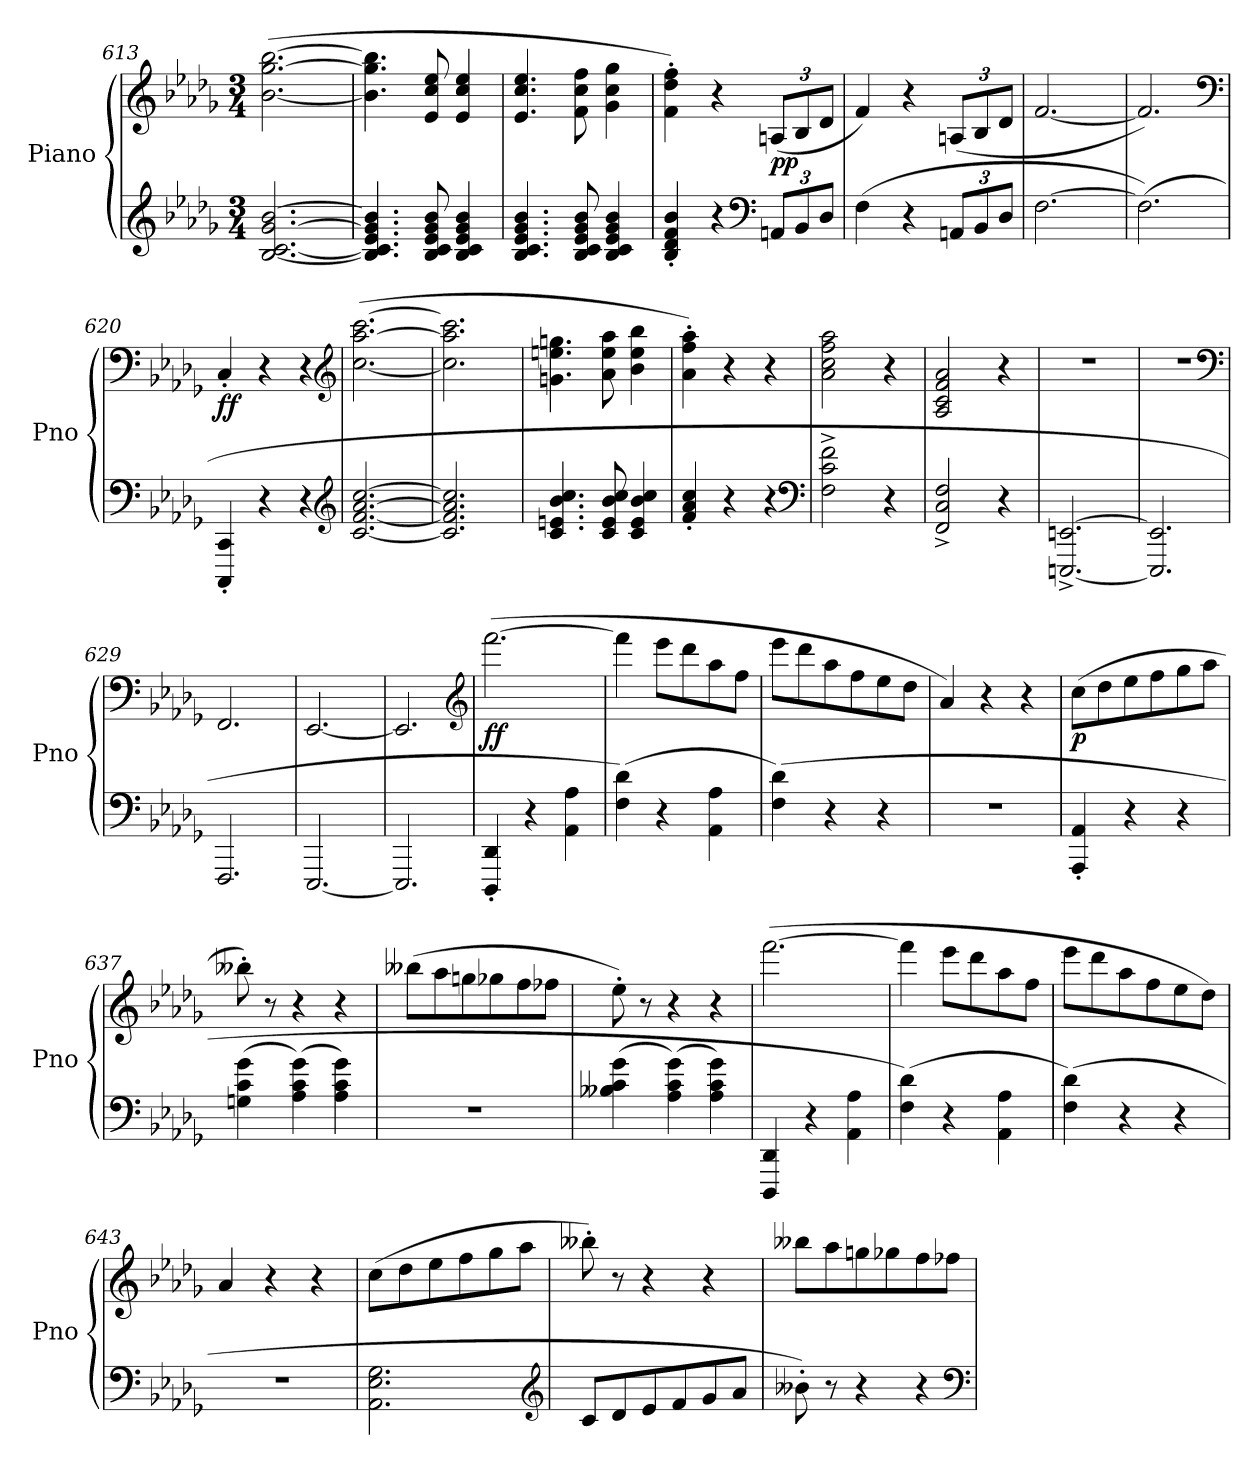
**kern	**kern	**dynam
*part1	*part1	*part1
*staff2	*staff1	*staff1/2
*I"Piano	*	*
*I'Pno	*	*
*clefG2	*clefG2	*
*k[b-e-a-d-g-]	*k[b-e-a-d-g-]	*
*M3/4	*M3/4	*
=613	=613	=613
[2.B-/ [2.c/ [2.g-/ [2.b-/	([2.b-\ [2.gg-\ [2.bb-\	.
=614	=614	=614
4.B-]/ 4.c]/ 4.e-/ 4.g-]/ 4.b-]/	4.b-]\ 4.gg-]\ 4.bb-]\	.
8B-/ 8c/ 8e-/ 8g-/ 8b-/	8e-/ 8cc/ 8ee-/	.
4B-/ 4c/ 4e-/ 4g-/ 4b-/	4e-/ 4cc/ 4ee-/	.
=615	=615	=615
4.B-/ 4.c/ 4.e-/ 4.g-/ 4.b-/	4.e-/ 4.cc/ 4.ee-/	.
8B-/ 8c/ 8e-/ 8g-/ 8b-/	8f\ 8cc\ 8ff\	.
4B-/ 4c/ 4e-/ 4g-/ 4b-/	4g-\ 4cc\ 4gg-\	.
=616	=616	=616
4B-'/ 4d-'/ 4f'/ 4b-'/	4f'\ 4dd-'\ 4ff'\)	.
4r	4r	.
*clefF4	*	*
12AAn/L	(12An/L	pp
12BB-/	12B-/	.
12D-/J	12d-/J	.
=617	=617	=617
(4F\	4f/)	.
4r	4r	.
12AAn/L	(12An/L	.
12BB-/	12B-/	.
12D-/J	12d-/J	.
=618	=618	=618
[2.F\	[2.f/	.
=619	=619	=619
(2.F\])	2.f/])	.
*	*clefF4	*
=620	=620	=620
4CCC'/ 4CC'/	4C'/	ff
4r	4r	.
4r	4r	.
*clefG2	*clefG2	*
=621	=621	=621
[2.c/ [2.f/ [2.a-/ [2.cc/	([2.cc\ [2.aa-\ [2.ccc\	.
=622	=622	=622
2.c]/ 2.f]/ 2.a-]/ 2.cc]/	2.cc]\ 2.aa-]\ 2.ccc]\	.
=623	=623	=623
4.c/ 4.en/ 4.b-/ 4.cc/	4.gn\ 4.een\ 4.ggn\	.
8c/ 8e/ 8b-/ 8cc/	8a-\ 8ee\ 8aa-\	.
4c/ 4e/ 4b-/ 4cc/	4b-\ 4ee\ 4bb-\	.
=624	=624	=624
4f'/ 4a-'/ 4cc'/	4a-'\ 4ff'\ 4aa-'\)	.
4r	4r	.
4r	4r	.
*clefF4	*	*
=625	=625	=625
2F^\ 2c^\ 2f^\	2a-\ 2cc\ 2ff\ 2aa-\	.
4r	4r	.
=626	=626	=626
2FF^/ 2C^/ 2F^/	2A-/ 2c/ 2f/ 2a-/	.
4r	4r	.
=627	=627	=627
[2.EEEn^/ [2.EEn^/	2.r	.
=628	=628	=628
2.EEE]/ 2.EE]/	2.r	.
*	*clefF4	*
=629	=629	=629
2.FFF/	2.FF/	.
=630	=630	=630
[2.EEE-/	[2.EE-/	.
=631	=631	=631
2.EEE-/]	2.EE-/]	.
*	*clefG2	*
=632	=632	=632
4DDD-'/ 4DD-'/	([2.fff\	ff
4r	.	.
4AA-\ 4A-\	.	.
=633	=633	=633
(4F\ 4d-\)	4fff\]	.
4r	8eee-\L	.
.	8ddd-\	.
4AA-\ 4A-\	8aa-\	.
.	8ff\J	.
=634	=634	=634
(4F\ 4d-\)	8eee-\L	.
.	8ddd-\	.
4r	8aa-\	.
.	8ff\	.
4r	8ee-\	.
.	8dd-\J	.
=635	=635	=635
2.r	4a-/)	.
.	4r	.
.	4r	.
=636	=636	=636
4AAA-'/ 4AA-'/	(8cc\L	p
.	8dd-\	.
4r	8ee-\	.
.	8ff\	.
4r	8gg-\	.
.	8aa-\J	.
=637	=637	=637
(4Gn\ 4c\ 4g-\	8bb--X'\)	.
.	8r	.
(4A-\ 4c\ 4g-\)	4r	.
4A-\ 4c\ 4g-\)	4r	.
=638	=638	=638
2.r	(8bb--X\L	.
.	8aa-\	.
.	8ggn\	.
.	8gg-X\	.
.	8ff\	.
.	8ff-X\J	.
=639	=639	=639
(4B--X\ 4c\ 4g-\	8ee-'\)	.
.	8r	.
(4A-\ 4c\ 4g-\)	4r	.
4A-\ 4c\ 4g-\)	4r	.
=640	=640	=640
4DDD-/ 4DD-/	([2.fff\	.
4r	.	.
4AA-\ 4A-\	.	.
=641	=641	=641
(4F\ 4d-\)	4fff\]	.
4r	8eee-\L	.
.	8ddd-\	.
4AA-\ 4A-\	8aa-\	.
.	8ff\J	.
=642	=642	=642
(4F\ 4d-\)	8eee-\L	.
.	8ddd-\	.
4r	8aa-\	.
.	8ff\	.
4r	8ee-\	.
.	8dd-\J)	.
=643	=643	=643
2.r	4a-/	.
.	4r	.
.	4r	.
=644	=644	=644
2.AA-\ 2.E-\ 2.G-\	(8cc\L	.
.	8dd-\	.
.	8ee-\	.
.	8ff\	.
.	8gg-\	.
.	8aa-\J	.
*clefG2	*	*
=645	=645	=645
8c/L	8bb--X'\)	.
8d-/	8r	.
8e-/	4r	.
8f/	.	.
8g-/	4r	.
8a-/J	.	.
=646	=646	=646
8b--X'\)	8bb--X\L	.
8r	8aa-\	.
4r	8ggn\	.
.	8gg-X\	.
4r	8ff\	.
.	8ff-X\J	.
*clefF4	*	*
=	=	=
*-	*-	*-
